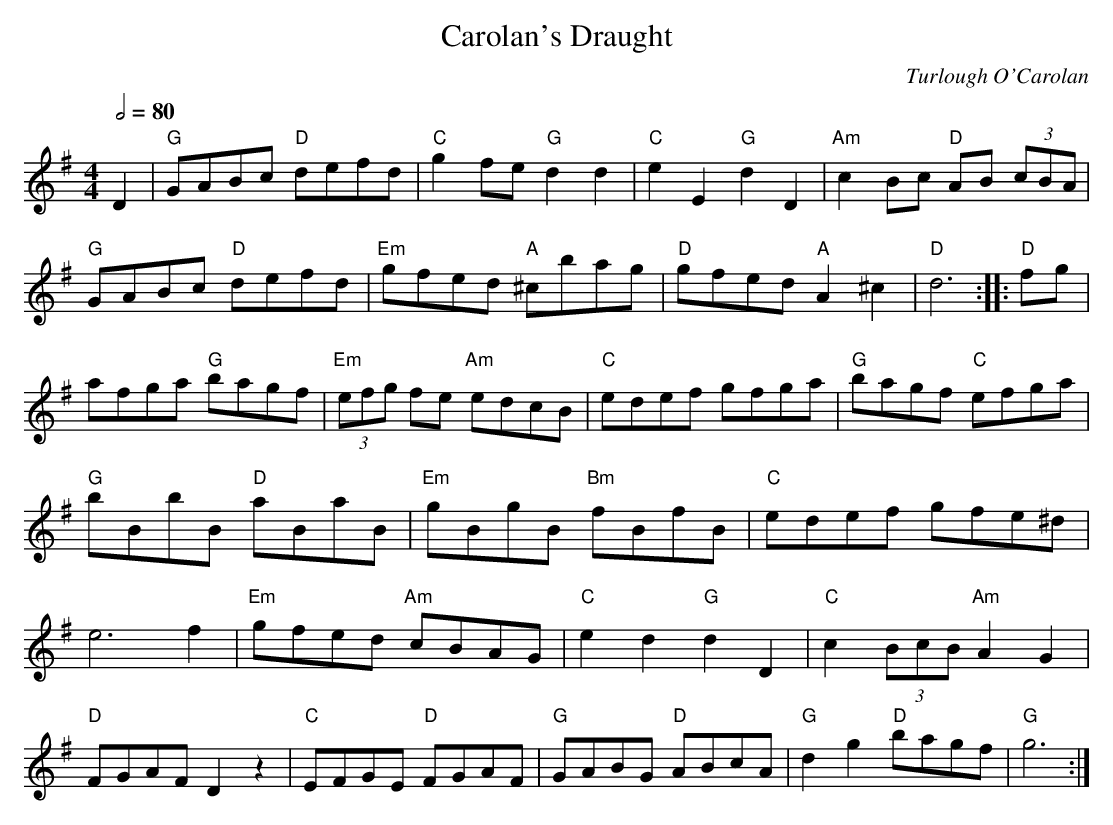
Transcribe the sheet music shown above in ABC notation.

X:1
T:Carolan's Draught
M:4/4
L:1/8
Q:1/2=80
C:Turlough O'Carolan
K:G
D2| "G"GABc "D"defd| "C"g2fe "G"d2d2| "C"e2E2 "G"d2D2| "Am"c2Bc  "D"AB (3cBA|
"G"GABc "D"defd| "Em"gfed "A"^cbag| "D"gfed "A"A2^c2| "D"d6:||:
"D"fg|afga "G"bagf| "Em"(3efg fe "Am"edcB| "C"edef gfga| "G"bagf "C"efga |
"G"bBbB "D"aBaB| "Em"gBgB "Bm"fBfB| "C"edef gfe^d| e6f2|
"Em"gfed "Am"cBAG| "C"e2d2 "G"d2D2| "C"c2 (3BcB "Am"A2G2| "D"FGAF D2z2|
"C"EFGE "D"FGAF| "G"GABG "D"ABcA| "G"d2g2 "D"bagf| "G"g6:|!
